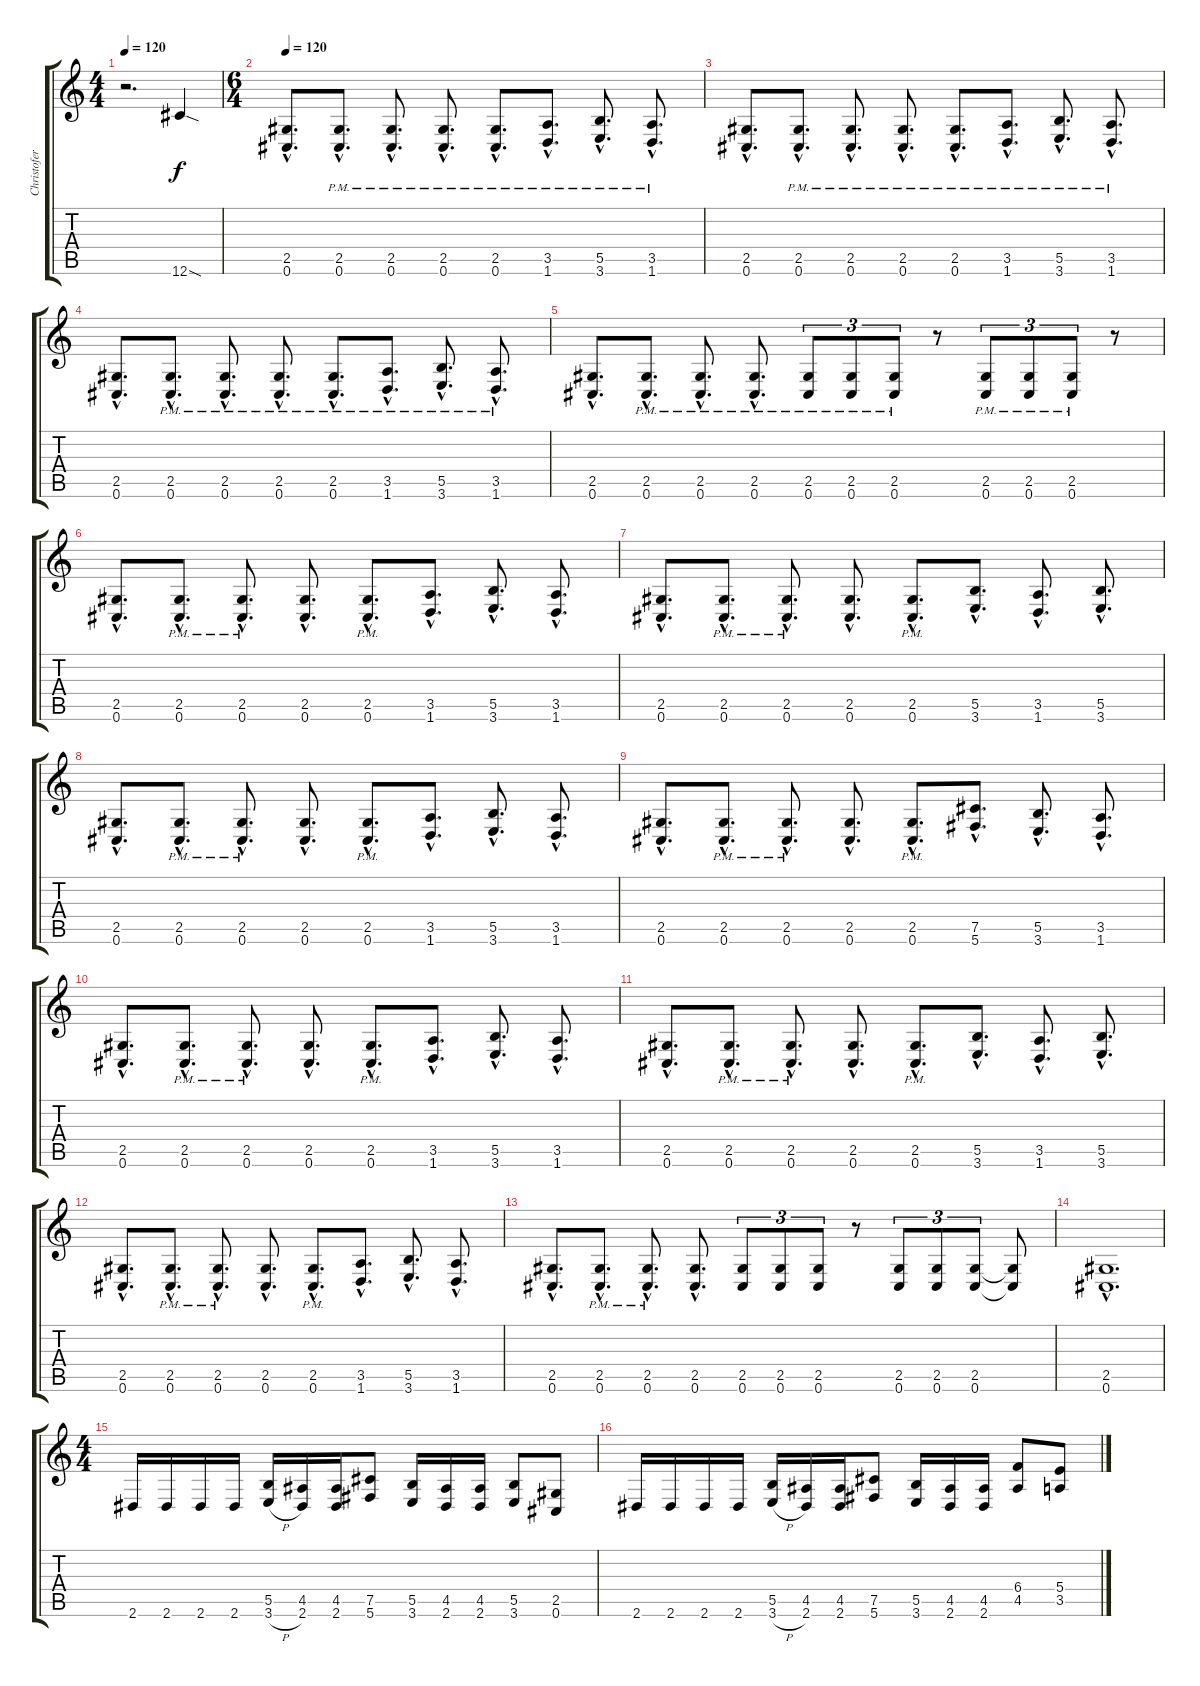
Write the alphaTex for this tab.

\track ("Christofer Johnsson" "Christofer") {instrument distortionguitar}
\staff {score tabs}
\tuning (Db4 Ab3 E3 B2 Gb2 Db2) {hide}
\ts (4 4)
\tempo 120
\tempo 60
\tempo 120
\clef g2
\ks c
r.2{d dy f instrument distortionguitar} 12.6{sod}.4 |
\ts (6 4)
\tempo 120
(2.5{hac} 0.6{hac}).8{d} (2.5{hac pm} 0.6{hac pm}).8{d} (2.5{hac pm} 0.6{hac pm}).8{d} (2.5{hac pm} 0.6{hac pm}).8{d} (2.5{hac pm} 0.6{hac pm}).8{d} (3.5{hac pm} 1.6{hac pm}).8{d} (5.5{hac pm} 3.6{hac pm}).8{d} (3.5{hac pm} 1.6{hac pm}).8{d} |
(2.5{hac} 0.6{hac}).8{d} (2.5{hac pm} 0.6{hac pm}).8{d} (2.5{hac pm} 0.6{hac pm}).8{d} (2.5{hac pm} 0.6{hac pm}).8{d} (2.5{hac pm} 0.6{hac pm}).8{d} (3.5{hac pm} 1.6{hac pm}).8{d} (5.5{hac pm} 3.6{hac pm}).8{d} (3.5{hac pm} 1.6{hac pm}).8{d} |
(2.5{hac} 0.6{hac}).8{d} (2.5{hac pm} 0.6{hac pm}).8{d} (2.5{hac pm} 0.6{hac pm}).8{d} (2.5{hac pm} 0.6{hac pm}).8{d} (2.5{hac pm} 0.6{hac pm}).8{d} (3.5{hac pm} 1.6{hac pm}).8{d} (5.5{hac pm} 3.6{hac pm}).8{d} (3.5{hac pm} 1.6{hac pm}).8{d} |
(2.5{hac} 0.6{hac}).8{d} (2.5{hac pm} 0.6{hac pm}).8{d} (2.5{hac pm} 0.6{hac pm}).8{d} (2.5{hac pm} 0.6{hac pm}).8{d} (2.5{pm} 0.6{pm}).8{tu (3 2)} (2.5{pm} 0.6{pm}).8{tu (3 2)} (2.5{pm} 0.6{pm}).8{tu (3 2)} r.8 (2.5{pm} 0.6{pm}).8{tu (3 2)} (2.5{pm} 0.6{pm}).8{tu (3 2)} (2.5{pm} 0.6{pm}).8{tu (3 2)} r.8 |
(2.5{hac} 0.6{hac}).8{d} (2.5{hac pm} 0.6{hac pm}).8{d} (2.5{hac pm} 0.6{hac pm}).8{d} (2.5{hac} 0.6{hac}).8{d} (2.5{hac pm} 0.6{hac pm}).8{d} (3.5{hac} 1.6{hac}).8{d} (5.5{hac} 3.6{hac}).8{d} (3.5{hac} 1.6{hac}).8{d} |
(2.5{hac} 0.6{hac}).8{d} (2.5{hac pm} 0.6{hac pm}).8{d} (2.5{hac pm} 0.6{hac pm}).8{d} (2.5{hac} 0.6{hac}).8{d} (2.5{hac pm} 0.6{hac pm}).8{d} (5.5{hac} 3.6{hac}).8{d} (3.5{hac} 1.6{hac}).8{d} (5.5{hac} 3.6{hac}).8{d} |
(2.5{hac} 0.6{hac}).8{d} (2.5{hac pm} 0.6{hac pm}).8{d} (2.5{hac pm} 0.6{hac pm}).8{d} (2.5{hac} 0.6{hac}).8{d} (2.5{hac pm} 0.6{hac pm}).8{d} (3.5{hac} 1.6{hac}).8{d} (5.5{hac} 3.6{hac}).8{d} (3.5{hac} 1.6{hac}).8{d} |
(2.5{hac} 0.6{hac}).8{d} (2.5{hac pm} 0.6{hac pm}).8{d} (2.5{hac pm} 0.6{hac pm}).8{d} (2.5{hac} 0.6{hac}).8{d} (2.5{hac pm} 0.6{hac pm}).8{d} (7.5{hac} 5.6{hac}).8{d} (5.5{hac} 3.6{hac}).8{d} (3.5{hac} 1.6{hac}).8{d} |
(2.5{hac} 0.6{hac}).8{d} (2.5{hac pm} 0.6{hac pm}).8{d} (2.5{hac pm} 0.6{hac pm}).8{d} (2.5{hac} 0.6{hac}).8{d} (2.5{hac pm} 0.6{hac pm}).8{d} (3.5{hac} 1.6{hac}).8{d} (5.5{hac} 3.6{hac}).8{d} (3.5{hac} 1.6{hac}).8{d} |
(2.5{hac} 0.6{hac}).8{d} (2.5{hac pm} 0.6{hac pm}).8{d} (2.5{hac pm} 0.6{hac pm}).8{d} (2.5{hac} 0.6{hac}).8{d} (2.5{hac pm} 0.6{hac pm}).8{d} (5.5{hac} 3.6{hac}).8{d} (3.5{hac} 1.6{hac}).8{d} (5.5{hac} 3.6{hac}).8{d} |
(2.5{hac} 0.6{hac}).8{d} (2.5{hac pm} 0.6{hac pm}).8{d} (2.5{hac pm} 0.6{hac pm}).8{d} (2.5{hac} 0.6{hac}).8{d} (2.5{hac pm} 0.6{hac pm}).8{d} (3.5{hac} 1.6{hac}).8{d} (5.5{hac} 3.6{hac}).8{d} (3.5{hac} 1.6{hac}).8{d} |
(2.5{hac} 0.6{hac}).8{d} (2.5{hac pm} 0.6{hac pm}).8{d} (2.5{hac pm} 0.6{hac pm}).8{d} (2.5{hac} 0.6{hac}).8{d} (2.5 0.6).8{tu (3 2)} (2.5 0.6).8{tu (3 2)} (2.5 0.6).8{tu (3 2)} r.8 (2.5 0.6).8{tu (3 2)} (2.5 0.6).8{tu (3 2)} (2.5 0.6).8{tu (3 2)} (2.5{t} 0.6{t}).8 |
(2.5{hac} 0.6{hac}).1{d} |
\ts (4 4)
2.6.16 2.6.16 2.6.16 2.6.16 (5.5 3.6{h}).16 (4.5 2.6).16 (4.5 2.6).16 (7.5 5.6).8 (5.5 3.6).16 (4.5 2.6).16 (4.5 2.6).16 (5.5 3.6).8 (2.5 0.6).8 |
2.6.16 2.6.16 2.6.16 2.6.16 (5.5 3.6{h}).16 (4.5 2.6).16 (4.5 2.6).16 (7.5 5.6).8 (5.5 3.6).16 (4.5 2.6).16 (4.5 2.6).16 (6.4 4.5).8 (5.4 3.5).8
